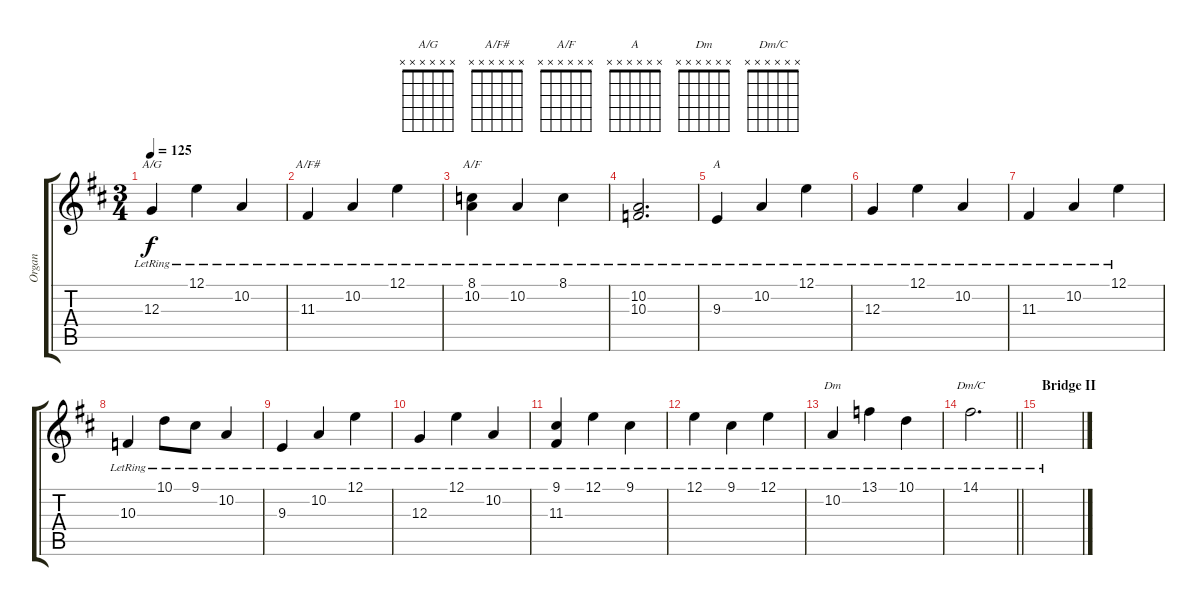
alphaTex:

\track ("Organ" "Organ") {instrument lead5charang}
\staff {score tabs}
\tuning (E4 B3 G3 D3 A2 E2) {hide}
\chord ("A/G" x x x x x x)
\chord ("A/F#" x x x x x x)
\chord ("A/F" x x x x x x)
\chord ("A" x x x x x x)
\chord ("Dm" x x x x x x)
\chord ("Dm/C" x x x x x x)
\ts (3 4)
\tempo 125
\clef g2
\ks d
12.3{lr}.4{ch "A/G" dy f} 12.1{lr}.4 10.2{lr}.4 |
11.3{lr}.4{ch "A/F#"} 10.2{lr}.4 12.1{lr}.4 |
(8.1{lr} 10.2{lr}).4{ch "A/F"} 10.2{lr}.4 8.1{lr}.4 |
(10.2{lr} 10.3{lr}).2{d} |
9.3{lr}.4{ch "A"} 10.2{lr}.4 12.1{lr}.4 |
12.3{lr}.4 12.1{lr}.4 10.2{lr}.4 |
11.3{lr}.4 10.2{lr}.4 12.1{lr}.4 |
10.3{lr}.4 10.1{lr}.8 9.1{lr}.8 10.2{lr}.4 |
9.3{lr}.4 10.2{lr}.4 12.1{lr}.4 |
12.3{lr}.4 12.1{lr}.4 10.2{lr}.4 |
(9.1{lr} 11.3{lr}).4 12.1{lr}.4 9.1{lr}.4 |
12.1{lr}.4 9.1{lr}.4 12.1{lr}.4 |
10.2{lr}.4{ch "Dm"} 13.1{lr}.4 10.1{lr}.4 |
\barLineRight lightlight
14.1{lr}.2{d ch "Dm/C"} |
\section ("" "Bridge II")
